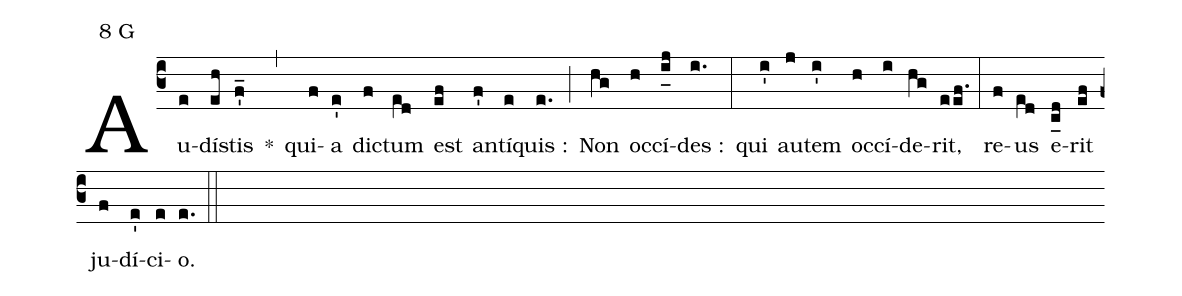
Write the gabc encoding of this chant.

mode:8 G;
%%
(c3) Au(e)dí(eh)stis(f'_) *(,) qui(f)a(e') di(f)ctum(e[ll:1]d) est(ef) an(f')tí(e)quis :(e.) (;) Non(hg) oc(h)cí(i_[uh:l]j)des :(i.) (:) qui(i') au(j)tem(i') oc(h)cí(i)de(hg)rit,(eef.) (:) re(f)us(e[ll:1]d) e(c_[ll:1]d)rit(ef) ju(f)dí(e')ci(e)o.(e.) (::)
